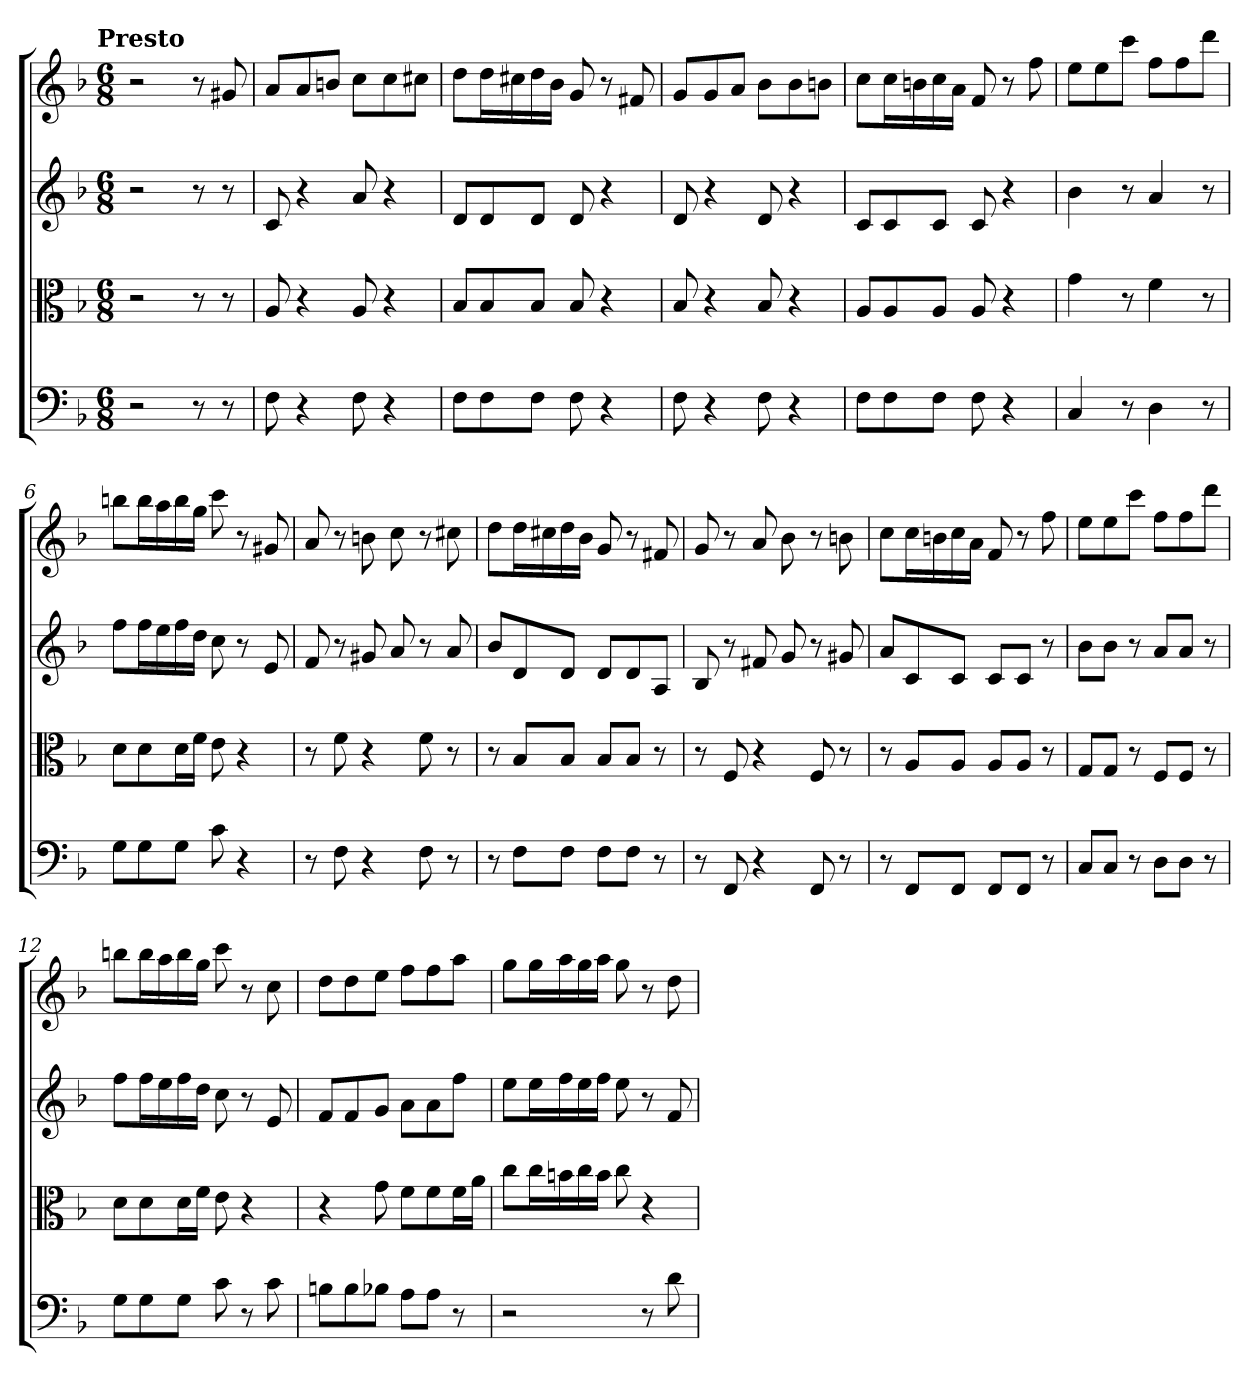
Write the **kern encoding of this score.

**kern	**kern	**kern	**kern
*part4	*part3	*part2	*part1
*staff4	*staff3	*staff2	*staff1
*clefF4	*clefC3	*	*
*k[b-]	*k[b-]	*k[b-]	*k[b-]
*F:	*F:	*F:	*F:
!!LO:TX:omd:t=Presto
*M6/8	*M6/8	*M6/8	*M6/8
*MM184	*MM184	*MM184	*MM184
=	=	=	=
2r	2r	2r	2r
8r	8r	8r	8r
8r	8r	8r	8g#X
=1	=1	=1	=1
8F	8A	8c	8aL
4r	4r	4r	8a
.	.	.	8bnJ
8F	8A	8a	8ccL
4r	4r	4r	8cc
.	.	.	8cc#XJ
=2	=2	=2	=2
8F\L	8B-/L	8dL	8ddL
8F\	8B-/	8d	16ddL
.	.	.	16cc#X
8F\J	8B-/J	8dJ	16dd
.	.	.	16b-JJ
8F	8B-	8d	8g
4r	4r	4r	8r
.	.	.	8f#X
=3	=3	=3	=3
8F	8B-	8d	8gL
4r	4r	4r	8g
.	.	.	8aJ
8F	8B-	8d	8b-L
4r	4r	4r	8b-
.	.	.	8bnJ
=4	=4	=4	=4
8F\L	8A/L	8cL	8ccL
8F\	8A/	8c	16ccL
.	.	.	16bn
8F\J	8A/J	8cJ	16cc
.	.	.	16aJJ
8F	8A	8c	8f
4r	4r	4r	8r
.	.	.	8ff
=5	=5	=5	=5
4C	4g	4b-	8eeL
.	.	.	8ee
8r	8r	8r	8cccJ
4D	4f	4a	8ffL
.	.	.	8ff
8r	8r	8r	8dddJ
=6	=6	=6	=6
8G\L	8d\L	8ffL	8bbnL
8G\	8d\	16ffL	16bbL
.	.	16ee	16aa
8G\J	16d\L	16ff	16bb
.	16f\JJ	16ddJJ	16ggJJ
8c	8e	8cc	8ccc
4r	4r	8r	8r
.	.	8e	8g#X
=7	=7	=7	=7
8r	8r	8f	8a
8F	8f	8r	8r
4r	4r	8g#X	8bn
.	.	8a	8cc
8F	8f	8r	8r
8r	8r	8a	8cc#X
=8	=8	=8	=8
8r	8r	8b-L	8ddL
8F\L	8B-/L	8d	16ddL
.	.	.	16cc#X
8F\J	8B-/J	8dJ	16dd
.	.	.	16b-JJ
8F\L	8B-/L	8dL	8g
8F\J	8B-/J	8d	8r
8r	8r	8AJ	8f#X
=9	=9	=9	=9
8r	8r	8B-	8g
8FF	8F	8r	8r
4r	4r	8f#X	8a
.	.	8g	8b-
8FF	8F	8r	8r
8r	8r	8g#X	8bn
=10	=10	=10	=10
8r	8r	8aL	8ccL
8FF/L	8A/L	8c	16ccL
.	.	.	16bn
8FF/J	8A/J	8cJ	16cc
.	.	.	16aJJ
8FF/L	8A/L	8cL	8f
8FF/J	8A/J	8cJ	8r
8r	8r	8r	8ff
=11	=11	=11	=11
8C/L	8G/L	8b-L	8eeL
8C/J	8G/J	8b-J	8ee
8r	8r	8r	8cccJ
8D\L	8F/L	8aL	8ffL
8D\J	8F/J	8aJ	8ff
8r	8r	8r	8dddJ
=12	=12	=12	=12
8G\L	8d\L	8ffL	8bbnL
8G\	8d\	16ffL	16bbL
.	.	16ee	16aa
8G\J	16d\L	16ff	16bb
.	16f\JJ	16ddJJ	16ggJJ
8c	8e	8cc	8ccc
8r	4r	8r	8r
8c	.	8e	8cc
=13	=13	=13	=13
8Bn\L	4r	8fL	8ddL
8B\	.	8f	8dd
8B-X\J	8g	8gJ	8eeJ
8A\L	8f\L	8aL	8ffL
8A\J	8f\	8a	8ff
8r	16f\L	8ffJ	8aaJ
.	16a\JJ	.	.
=14	=14	=14	=14
2r	8cc\L	8eeL	8ggL
.	16cc\L	16eeL	16ggL
.	16bn\	16ff	16aa
.	16cc\	16ee	16gg
.	16b\JJ	16ffJJ	16aaJJ
.	8cc	8ee	8gg
8r	4r	8r	8r
8d	.	8f	8dd
=	=	=	=
*-	*-	*-	*-
